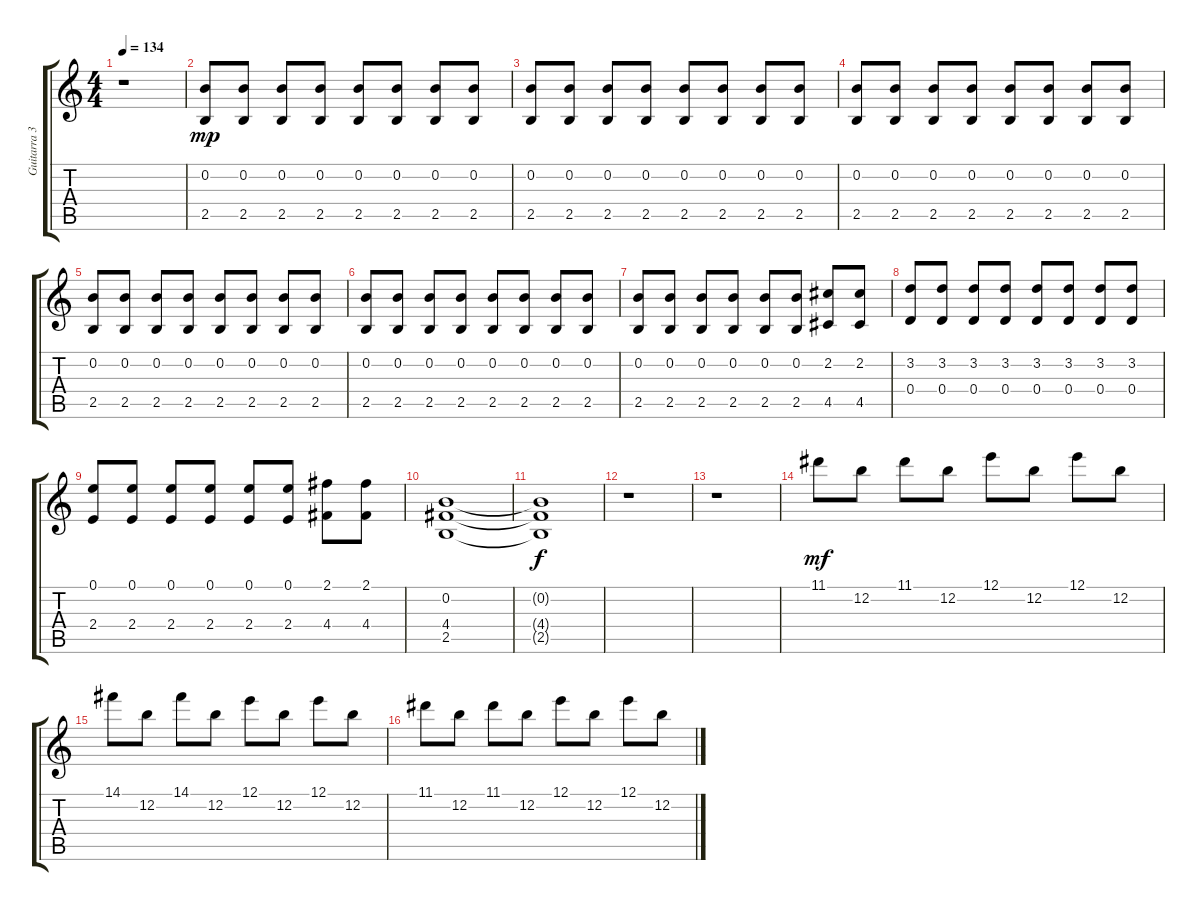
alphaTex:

\track ("Guitarra 3" "Guitarra 3") {instrument electricguitarmuted}
\staff {score tabs}
\tuning (E4 B3 G3 D3 A2 E2) {hide}
\ts (4 4)
\tempo 134
\clef g2
\ks c
r.1{dy mp} |
(0.2 2.5).8{instrument distortionguitar} (0.2 2.5).8 (0.2 2.5).8 (0.2 2.5).8 (0.2 2.5).8 (0.2 2.5).8 (0.2 2.5).8 (0.2 2.5).8 |
(0.2 2.5).8 (0.2 2.5).8 (0.2 2.5).8 (0.2 2.5).8 (0.2 2.5).8 (0.2 2.5).8 (0.2 2.5).8 (0.2 2.5).8 |
(0.2 2.5).8 (0.2 2.5).8 (0.2 2.5).8 (0.2 2.5).8 (0.2 2.5).8 (0.2 2.5).8 (0.2 2.5).8 (0.2 2.5).8 |
(0.2 2.5).8 (0.2 2.5).8 (0.2 2.5).8 (0.2 2.5).8 (0.2 2.5).8 (0.2 2.5).8 (0.2 2.5).8 (0.2 2.5).8 |
(0.2 2.5).8 (0.2 2.5).8 (0.2 2.5).8 (0.2 2.5).8 (0.2 2.5).8 (0.2 2.5).8 (0.2 2.5).8 (0.2 2.5).8 |
(0.2 2.5).8 (0.2 2.5).8 (0.2 2.5).8 (0.2 2.5).8 (0.2 2.5).8 (0.2 2.5).8 (2.2 4.5).8 (2.2 4.5).8 |
(3.2 0.4).8 (3.2 0.4).8 (3.2 0.4).8 (3.2 0.4).8 (3.2 0.4).8 (3.2 0.4).8 (3.2 0.4).8 (3.2 0.4).8 |
(0.1 2.4).8 (0.1 2.4).8 (0.1 2.4).8 (0.1 2.4).8 (0.1 2.4).8 (0.1 2.4).8 (2.1 4.4).8 (2.1 4.4).8 |
(0.2 4.4 2.5).1 |
(0.2{t} 4.4{t} 2.5{t}).1{dy f} |
r.1 |
r.1 |
11.1.8{dy mf instrument electricguitarclean} 12.2.8 11.1.8 12.2.8 12.1.8 12.2.8 12.1.8 12.2.8 |
14.1.8 12.2.8 14.1.8 12.2.8 12.1.8 12.2.8 12.1.8 12.2.8 |
11.1.8 12.2.8 11.1.8 12.2.8 12.1.8 12.2.8 12.1.8 12.2.8
